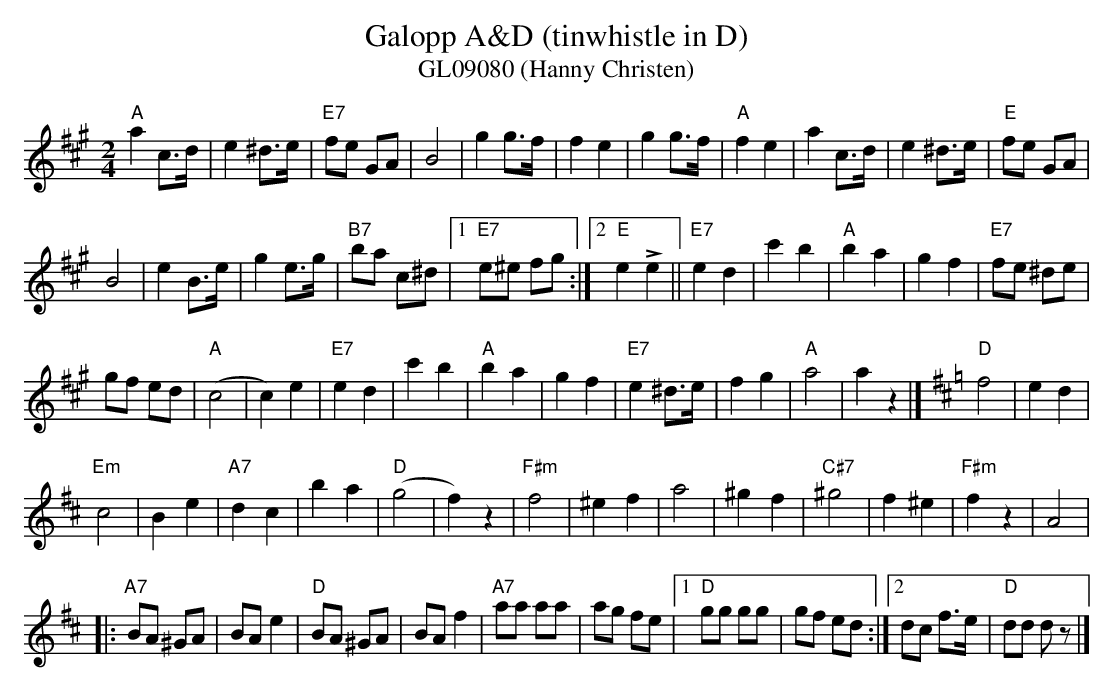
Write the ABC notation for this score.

X:1
T:Galopp A&D (tinwhistle in D)
T:GL09080 (Hanny Christen)
M:2/4
L:1/8
K:A %%MIDI gchordon
"A"a2c>d | e2^d>e | "E7"fe GA | B4 | g2g>f | f2e2 | g2g>f | "A"f2e2 | a2c>d | e2^d>e | "E"fe GA |
B4 | e2B>e | g2e>g | "B7"ba c^d |1 "E7"e^e fg :|2 "E"e2!>!e2 || "E7"e2d2 | c'2b2 | "A"b2a2 | g2f2 | "E7"fe ^de |
gf ed | ("A"c4 | c2)e2 | "E7"e2d2 | c'2b2 | "A"b2a2 | g2f2 | "E7"e2^d>e | f2g2 | "A"a4 | a2z2 |] [K:D] [L:1/4] "D"f2 | ed |
"Em"c2 | Be | "A7"dc | ba | ("D"g2 | f)z | "F#m"f2 | ^ef | a2 | ^gf | "C#7"^g2 | f^e | "F#m"fz | A2 | [L:1/8]
|: "A7"BA ^GA | BAe2 | "D"BA ^GA | BAf2 | "A7"aa aa | ag fe |1 "D"gg gg | gf ed :|2 dc f>e | "D"dd dz |]
